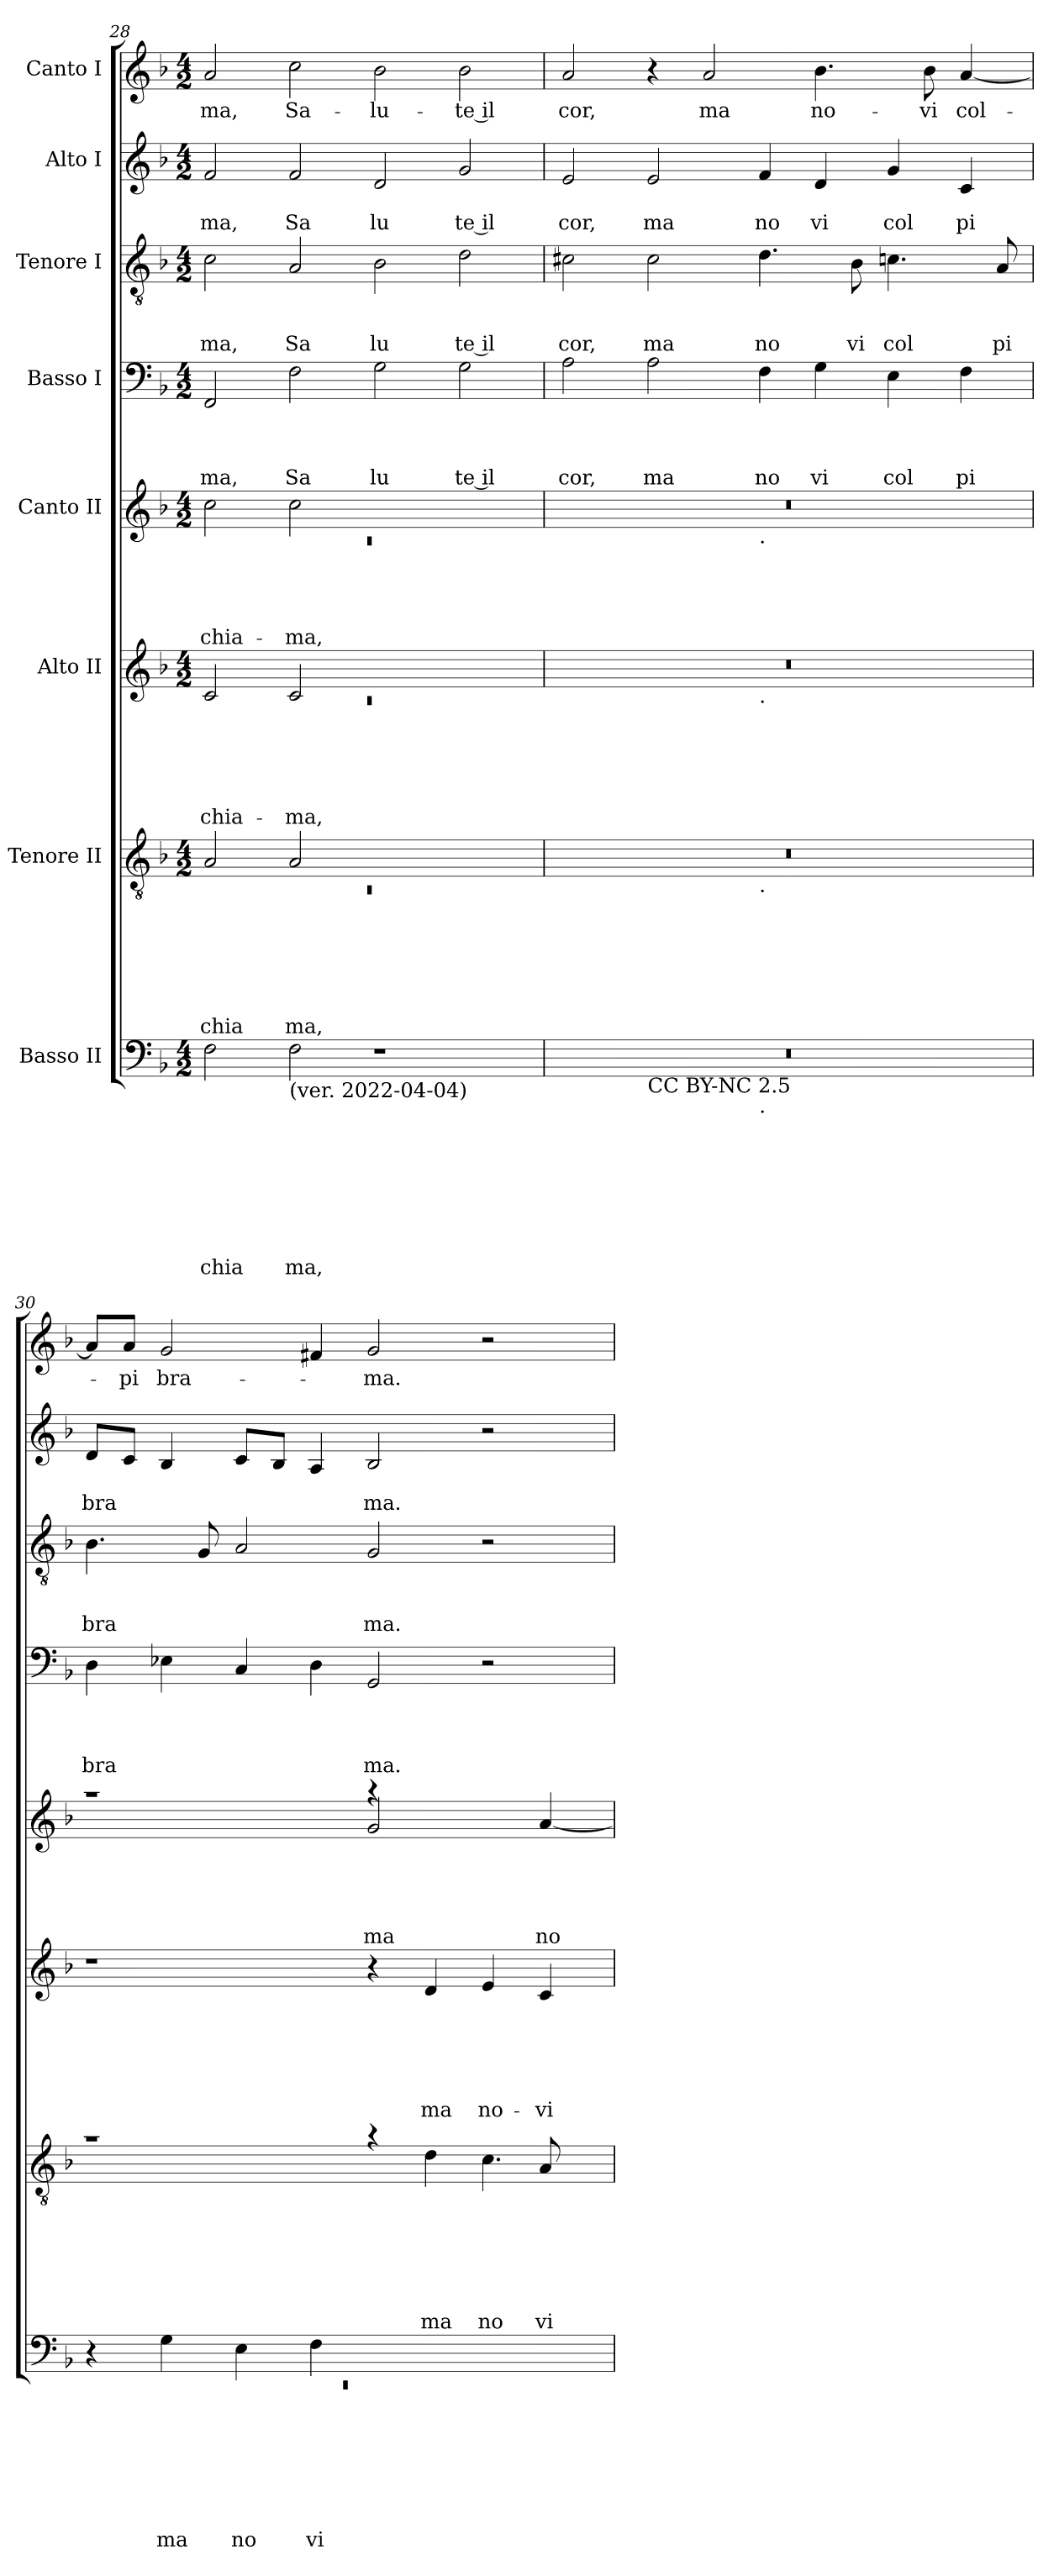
**kern	**text	**text	**text	**text	**text	**text	**text	**text	**kern	**text	**text	**text	**text	**text	**text	**text	**kern	**text	**text	**text	**text	**text	**text	**kern	**text	**text	**text	**text	**text	**kern	**text	**text	**text	**text	**kern	**text	**text	**text	**kern	**text	**text	**kern	**text
*part8	*part8	*part8	*part8	*part8	*part8	*part8	*part8	*part8	*part7	*part7	*part7	*part7	*part7	*part7	*part7	*part7	*part6	*part6	*part6	*part6	*part6	*part6	*part6	*part5	*part5	*part5	*part5	*part5	*part5	*part4	*part4	*part4	*part4	*part4	*part3	*part3	*part3	*part3	*part2	*part2	*part2	*part1	*part1
*staff8	*staff8	*staff8	*staff8	*staff8	*staff8	*staff8	*staff8	*staff8	*staff7	*staff7	*staff7	*staff7	*staff7	*staff7	*staff7	*staff7	*staff6	*staff6	*staff6	*staff6	*staff6	*staff6	*staff6	*staff5	*staff5	*staff5	*staff5	*staff5	*staff5	*staff4	*staff4	*staff4	*staff4	*staff4	*staff3	*staff3	*staff3	*staff3	*staff2	*staff2	*staff2	*staff1	*staff1
*I"Basso II	*	*	*	*	*	*	*	*	*I"Tenore II	*	*	*	*	*	*	*	*I"Alto II	*	*	*	*	*	*	*I"Canto II	*	*	*	*	*	*I"Basso I	*	*	*	*	*I"Tenore I	*	*	*	*I"Alto I	*	*	*I"Canto I	*
*clefF4	*	*	*	*	*	*	*	*	*clefGv2	*	*	*	*	*	*	*	*clefG2	*	*	*	*	*	*	*clefG2	*	*	*	*	*	*clefF4	*	*	*	*	*clefGv2	*	*	*	*clefG2	*	*	*clefG2	*
*k[b-]	*	*	*	*	*	*	*	*	*k[b-]	*	*	*	*	*	*	*	*k[b-]	*	*	*	*	*	*	*k[b-]	*	*	*	*	*	*k[b-]	*	*	*	*	*k[b-]	*	*	*	*k[b-]	*	*	*k[b-]	*
*F:	*	*	*	*	*	*	*	*	*F:	*	*	*	*	*	*	*	*F:	*	*	*	*	*	*	*F:	*	*	*	*	*	*F:	*	*	*	*	*F:	*	*	*	*F:	*	*	*F:	*
*M4/2	*	*	*	*	*	*	*	*	*M4/2	*	*	*	*	*	*	*	*M4/2	*	*	*	*	*	*	*M4/2	*	*	*	*	*	*M4/2	*	*	*	*	*M4/2	*	*	*	*M4/2	*	*	*M4/2	*
=28	=28	=28	=28	=28	=28	=28	=28	=28	=28	=28	=28	=28	=28	=28	=28	=28	=28	=28	=28	=28	=28	=28	=28	=28	=28	=28	=28	=28	=28	=28	=28	=28	=28	=28	=28	=28	=28	=28	=28	=28	=28	=28	=28
*	*	*	*	*	*	*	*	*	*^	*	*	*	*	*	*	*	*^	*	*	*	*	*	*	*^	*	*	*	*	*	*	*	*	*	*	*	*	*	*	*	*	*	*	*
!	!	!	!	!	!	!	!	!LO:LY:b	!	!LO:N:vis=1	!	!	!	!	!	!	!LO:LY:b	!	!LO:N:vis=1	!	!	!	!	!	!LO:LY:b	!	!LO:N:vis=1	!	!	!	!	!LO:LY:b	!	!	!	!	!LO:LY:b	!	!	!	!LO:LY:b	!	!	!LO:LY:b	!	!LO:LY:b
2F\	.	.	.	.	.	.	.	chia	2A/	0rC	.	.	.	.	.	.	chia	2c/	0rc	.	.	.	.	.	chia-	2cc\	0rc	.	.	.	.	chia-	2FF/	.	.	.	ma,	2c\	.	.	ma,	2f/	.	ma,	2a/	-ma,
!LO:TX:b:t=(ver. 2022-04-04)	!	!	!	!	!	!	!	!	!	!	!	!	!	!	!	!	!	!	!	!	!	!	!	!	!	!	!	!	!	!	!	!	!	!	!	!	!	!	!	!	!	!	!	!	!	!
!	!	!	!	!	!	!	!	!LO:LY:b	!	!	!	!	!	!	!	!	!LO:LY:b	!	!	!	!	!	!	!	!LO:LY:b	!	!	!	!	!	!	!LO:LY:b	!	!	!	!	!LO:LY:b	!	!	!	!LO:LY:b	!	!	!LO:LY:b	!	!LO:LY:b
2F\	.	.	.	.	.	.	.	ma,	2A/	.	.	.	.	.	.	.	ma,	2c/	.	.	.	.	.	.	-ma,	2cc\	.	.	.	.	.	-ma,	2F\	.	.	.	Sa	2A/	.	.	Sa	2f/	.	Sa	2cc\	Sa-
!	!	!	!	!	!	!	!	!	!	!	!	!	!	!	!	!	!	!	!	!	!	!	!	!	!	!	!	!	!	!	!	!	!	!	!	!	!LO:LY:b	!	!	!	!LO:LY:b	!	!	!LO:LY:b	!	!LO:LY:b
1r	.	.	.	.	.	.	.	.	1ryy	.	.	.	.	.	.	.	.	1ryy	.	.	.	.	.	.	.	1ryy	.	.	.	.	.	.	2G\	.	.	.	lu	2B-\	.	.	lu	2d/	.	lu	2b-\	-lu-
!	!	!	!	!	!	!	!	!	!	!	!	!	!	!	!	!	!	!	!	!	!	!	!	!	!	!	!	!	!	!	!	!	!	!	!	!	!LO:LY:b:rj	!	!	!	!LO:LY:b:rj	!	!	!LO:LY:b:rj	!	!LO:LY:b:rj
.	.	.	.	.	.	.	.	.	.	.	.	.	.	.	.	.	.	.	.	.	.	.	.	.	.	.	.	.	.	.	.	.	2G\	.	.	.	te il	2d\	.	.	te il	2g/	.	te il	2b-\	-te il
=29	=29	=29	=29	=29	=29	=29	=29	=29	=29	=29	=29	=29	=29	=29	=29	=29	=29	=29	=29	=29	=29	=29	=29	=29	=29	=29	=29	=29	=29	=29	=29	=29	=29	=29	=29	=29	=29	=29	=29	=29	=29	=29	=29	=29	=29	=29
!	!	!	!	!	!	!	!	!	!	!	!	!	!	!	!	!	!	!	!	!	!	!	!	!	!	!	!	!	!	!	!	!	!	!	!	!	!LO:LY:b	!	!	!	!LO:LY:b	!	!	!LO:LY:b	!	!LO:LY:b
*^	*	*	*	*	*	*	*	*	*	*	*	*	*	*	*	*	*	*	*	*	*	*	*	*	*	*	*	*	*	*	*	*	*	*	*	*	*	*	*	*	*	*	*	*	*	*
*	*^	*	*	*	*	*	*	*	*	*	*	*	*	*	*	*	*	*	*	*	*	*	*	*	*	*	*	*	*	*	*	*	*	*	*	*	*	*	*	*	*	*	*	*	*	*	*
0r	2ryy	1ryy	.	.	.	.	.	.	.	.	0r	1ryy	.	.	.	.	.	.	.	0r	1ryy	.	.	.	.	.	.	0r	1ryy	.	.	.	.	.	2A\	.	.	.	cor,	2c#X\	.	.	cor,	2e/	.	cor,	2a/	cor,
!	!LO:TX:b:t=CC BY-NC 2.5	!	!	!	!	!	!	!	!	!	!	!	!	!	!	!	!	!	!	!	!	!	!	!	!	!	!	!	!	!	!	!	!	!	!	!	!	!	!	!	!	!	!	!	!	!	!	!
!	!	!	!	!	!	!	!	!	!	!	!	!	!	!	!	!	!	!	!	!	!	!	!	!	!	!	!	!	!	!	!	!	!	!	!	!	!	!	!LO:LY:b	!	!	!	!LO:LY:b	!	!	!LO:LY:b	!	!
.	1.ryy	.	.	.	.	.	.	.	.	.	.	.	.	.	.	.	.	.	.	.	.	.	.	.	.	.	.	.	.	.	.	.	.	.	2A\	.	.	.	ma	2c#\	.	.	ma	2e/	.	ma	4r	.
!	!	!	!	!	!	!	!	!	!	!	!	!	!	!	!	!	!	!	!	!	!	!	!	!	!	!	!	!	!	!	!	!	!	!	!	!	!	!	!	!	!	!	!	!	!	!	!	!LO:LY:b
.	.	.	.	.	.	.	.	.	.	.	.	.	.	.	.	.	.	.	.	.	.	.	.	.	.	.	.	.	.	.	.	.	.	.	.	.	.	.	.	.	.	.	.	.	.	.	2a/	ma
!	!	!	!	!	!	!	!	!	!	!	!	!	!	!	!	!	!	!	!	!	!	!	!	!	!	!	!	!	!LO:TX:b:t=.	!	!	!	!	!	!	!	!	!	!	!	!	!	!	!	!	!	!	!
!	!	!	!	!	!	!	!	!	!	!	!	!	!	!	!	!	!	!	!	!	!LO:TX:b:t=.	!	!	!	!	!	!	!	!	!	!	!	!	!	!	!	!	!	!	!	!	!	!	!	!	!	!	!
!	!	!	!	!	!	!	!	!	!	!	!	!LO:TX:b:t=.	!	!	!	!	!	!	!	!	!	!	!	!	!	!	!	!	!	!	!	!	!	!	!	!	!	!	!	!	!	!	!	!	!	!	!	!
!	!	!LO:TX:b:t=.	!	!	!	!	!	!	!	!	!	!	!	!	!	!	!	!	!	!	!	!	!	!	!	!	!	!	!	!	!	!	!	!	!	!	!	!	!	!	!	!	!	!	!	!	!	!
!	!	!	!	!	!	!	!	!	!	!	!	!	!	!	!	!	!	!	!	!	!	!	!	!	!	!	!	!	!	!	!	!	!	!	!	!	!	!	!LO:LY:b	!	!	!	!LO:LY:b	!	!	!LO:LY:b	!	!
.	.	1ryy	.	.	.	.	.	.	.	.	.	1ryy	.	.	.	.	.	.	.	.	1ryy	.	.	.	.	.	.	.	1ryy	.	.	.	.	.	4F\	.	.	.	no	4.d\	.	.	no	4f/	.	no	.	.
!	!	!	!	!	!	!	!	!	!	!	!	!	!	!	!	!	!	!	!	!	!	!	!	!	!	!	!	!	!	!	!	!	!	!	!	!	!	!	!LO:LY:b	!	!	!	!	!	!	!LO:LY:b	!	!LO:LY:b
.	.	.	.	.	.	.	.	.	.	.	.	.	.	.	.	.	.	.	.	.	.	.	.	.	.	.	.	.	.	.	.	.	.	.	4G\	.	.	.	vi	.	.	.	.	4d/	.	vi	4.b-\	no-
!	!	!	!	!	!	!	!	!	!	!	!	!	!	!	!	!	!	!	!	!	!	!	!	!	!	!	!	!	!	!	!	!	!	!	!	!	!	!	!	!	!	!	!LO:LY:b	!	!	!	!	!
.	.	.	.	.	.	.	.	.	.	.	.	.	.	.	.	.	.	.	.	.	.	.	.	.	.	.	.	.	.	.	.	.	.	.	.	.	.	.	.	8B-\	.	.	vi	.	.	.	.	.
!	!	!	!	!	!	!	!	!	!	!	!	!	!	!	!	!	!	!	!	!	!	!	!	!	!	!	!	!	!	!	!	!	!	!	!	!	!	!	!LO:LY:b	!	!	!	!LO:LY:b	!	!	!LO:LY:b	!	!
.	.	.	.	.	.	.	.	.	.	.	.	.	.	.	.	.	.	.	.	.	.	.	.	.	.	.	.	.	.	.	.	.	.	.	4E\	.	.	.	col	4.cn\	.	.	col	4g/	.	col	.	.
!	!	!	!	!	!	!	!	!	!	!	!	!	!	!	!	!	!	!	!	!	!	!	!	!	!	!	!	!	!	!	!	!	!	!	!	!	!	!	!	!	!	!	!	!	!	!	!	!LO:LY:b
.	.	.	.	.	.	.	.	.	.	.	.	.	.	.	.	.	.	.	.	.	.	.	.	.	.	.	.	.	.	.	.	.	.	.	.	.	.	.	.	.	.	.	.	.	.	.	8b-\	-vi
!	!	!	!	!	!	!	!	!	!	!	!	!	!	!	!	!	!	!	!	!	!	!	!	!	!	!	!	!	!	!	!	!	!	!	!	!	!	!	!LO:LY:b	!	!	!	!	!	!	!LO:LY:b	!	!LO:LY:b
.	.	.	.	.	.	.	.	.	.	.	.	.	.	.	.	.	.	.	.	.	.	.	.	.	.	.	.	.	.	.	.	.	.	.	4F\	.	.	.	pi	.	.	.	.	4c/	.	pi	[<4a/	col-
!	!	!	!	!	!	!	!	!	!	!	!	!	!	!	!	!	!	!	!	!	!	!	!	!	!	!	!	!	!	!	!	!	!	!	!	!	!	!	!	!	!	!	!LO:LY:b	!	!	!	!	!
.	.	.	.	.	.	.	.	.	.	.	.	.	.	.	.	.	.	.	.	.	.	.	.	.	.	.	.	.	.	.	.	.	.	.	.	.	.	.	.	8A/	.	.	pi	.	.	.	.	.
=30	=30	=30	=30	=30	=30	=30	=30	=30	=30	=30	=30	=30	=30	=30	=30	=30	=30	=30	=30	=30	=30	=30	=30	=30	=30	=30	=30	=30	=30	=30	=30	=30	=30	=30	=30	=30	=30	=30	=30	=30	=30	=30	=30	=30	=30	=30	=30	=30
!	!LO:N:vis=1	!	!	!	!	!	!	!	!	!	!	!	!	!	!	!	!	!	!	!	!	!	!	!	!	!	!	!	!	!	!	!	!	!	!	!	!	!	!LO:LY:b	!	!	!	!LO:LY:b	!	!	!LO:LY:b	!	!
*	*	*	*	*	*	*	*	*	*	*	*	*	*	*	*	*	*	*	*	*v	*v	*	*	*	*	*	*	*	*	*	*	*	*	*	*	*	*	*	*	*	*	*	*	*	*	*	*	*
0ryy	0rEE	4r	.	.	.	.	.	.	.	.	1ra	1..ryy	.	.	.	.	.	.	.	1r	.	.	.	.	.	.	1raa	1ryy	.	.	.	.	.	4D\	.	.	.	bra	4.B-\	.	.	bra	8d/L	.	bra	8a/L]	.
!	!	!	!	!	!	!	!	!	!	!	!	!	!	!	!	!	!	!	!	!	!	!	!	!	!	!	!	!	!	!	!	!	!	!	!	!	!	!	!	!	!	!	!	!	!	!	!LO:LY:b
.	.	.	.	.	.	.	.	.	.	.	.	.	.	.	.	.	.	.	.	.	.	.	.	.	.	.	.	.	.	.	.	.	.	.	.	.	.	.	.	.	.	.	8c/J	.	.	8a/J	-pi
!	!	!	!	!	!	!	!	!	!	!LO:LY:b	!	!	!	!	!	!	!	!	!	!	!	!	!	!	!	!	!	!	!	!	!	!	!	!	!	!	!	!	!	!	!	!	!	!	!	!	!LO:LY:b
.	.	4G\	.	.	.	.	.	.	.	ma	.	.	.	.	.	.	.	.	.	.	.	.	.	.	.	.	.	.	.	.	.	.	.	4E-X\	.	.	.	.	.	.	.	.	4B-/	.	.	2g/	bra-
.	.	.	.	.	.	.	.	.	.	.	.	.	.	.	.	.	.	.	.	.	.	.	.	.	.	.	.	.	.	.	.	.	.	.	.	.	.	.	8G/	.	.	.	.	.	.	.	.
!	!	!	!	!	!	!	!	!	!	!LO:LY:b	!	!	!	!	!	!	!	!	!	!	!	!	!	!	!	!	!	!	!	!	!	!	!	!	!	!	!	!	!	!	!	!	!	!	!	!	!
.	.	4E\	.	.	.	.	.	.	.	no	.	.	.	.	.	.	.	.	.	.	.	.	.	.	.	.	.	.	.	.	.	.	.	4C/	.	.	.	.	2A/	.	.	.	8c/L	.	.	.	.
.	.	.	.	.	.	.	.	.	.	.	.	.	.	.	.	.	.	.	.	.	.	.	.	.	.	.	.	.	.	.	.	.	.	.	.	.	.	.	.	.	.	.	8B-/J	.	.	.	.
!	!	!	!	!	!	!	!	!	!	!LO:LY:b	!	!	!	!	!	!	!	!	!	!	!	!	!	!	!	!	!	!	!	!	!	!	!	!	!	!	!	!	!	!	!	!	!	!	!	!	!
.	.	4F\	.	.	.	.	.	.	.	vi	.	.	.	.	.	.	.	.	.	.	.	.	.	.	.	.	.	.	.	.	.	.	.	4D\	.	.	.	.	.	.	.	.	4A/	.	.	4f#X/	.
!	!	!	!	!	!	!	!	!	!	!	!	!	!	!	!	!	!	!	!	!	!	!	!	!	!	!	!	!	!	!	!	!	!LO:LY:b	!	!	!	!	!LO:LY:b	!	!	!	!LO:LY:b	!	!	!LO:LY:b	!	!LO:LY:b
.	.	1ryy	.	.	.	.	.	.	.	.	4ra	.	.	.	.	.	.	.	.	4r	.	.	.	.	.	.	4raa	2g/	.	.	.	.	ma	2GG/	.	.	.	ma.	2G/	.	.	ma.	2B-/	.	ma.	2g/	-ma.
!	!	!	!	!	!	!	!	!	!	!	!	!	!	!	!	!	!	!	!LO:LY:b	!	!	!	!	!	!	!LO:LY:b	!	!	!	!	!	!	!	!	!	!	!	!	!	!	!	!	!	!	!	!	!
.	.	.	.	.	.	.	.	.	.	.	4d\	.	.	.	.	.	.	.	ma	4d/	.	.	.	.	.	ma	2.ryy	.	.	.	.	.	.	.	.	.	.	.	.	.	.	.	.	.	.	.	.
!	!	!	!	!	!	!	!	!	!	!	!	!	!	!	!	!	!	!	!LO:LY:b	!	!	!	!	!	!	!LO:LY:b	!	!	!	!	!	!	!	!	!	!	!	!	!	!	!	!	!	!	!	!	!
.	.	.	.	.	.	.	.	.	.	.	4.c\	.	.	.	.	.	.	.	no	4e/	.	.	.	.	.	no-	.	4ryy	.	.	.	.	.	2r	.	.	.	.	2r	.	.	.	2r	.	.	2r	.
!	!	!	!	!	!	!	!	!	!	!	!	!	!	!	!	!	!	!	!LO:LY:b	!	!	!	!	!	!	!LO:LY:b	!	!	!	!	!	!	!LO:LY:b	!	!	!	!	!	!	!	!	!	!	!	!	!	!
.	.	.	.	.	.	.	.	.	.	.	.	8A/	.	.	.	.	.	.	vi	4c/	.	.	.	.	.	-vi	.	[>4a/	.	.	.	.	no-	.	.	.	.	.	.	.	.	.	.	.	.	.	.
.	.	.	.	.	.	.	.	.	.	.	8ryy	8ryy	.	.	.	.	.	.	.	.	.	.	.	.	.	.	.	.	.	.	.	.	.	.	.	.	.	.	.	.	.	.	.	.	.	.	.
*v	*v	*v	*	*	*	*	*	*	*	*	*	*	*	*	*	*	*	*	*	*	*	*	*	*	*	*	*v	*v	*	*	*	*	*	*	*	*	*	*	*	*	*	*	*	*	*	*	*
*	*	*	*	*	*	*	*	*	*v	*v	*	*	*	*	*	*	*	*	*	*	*	*	*	*	*	*	*	*	*	*	*	*	*	*	*	*	*	*	*	*	*	*	*	*
=	=	=	=	=	=	=	=	=	=	=	=	=	=	=	=	=	=	=	=	=	=	=	=	=	=	=	=	=	=	=	=	=	=	=	=	=	=	=	=	=	=	=	=
*-	*-	*-	*-	*-	*-	*-	*-	*-	*-	*-	*-	*-	*-	*-	*-	*-	*-	*-	*-	*-	*-	*-	*-	*-	*-	*-	*-	*-	*-	*-	*-	*-	*-	*-	*-	*-	*-	*-	*-	*-	*-	*-	*-
